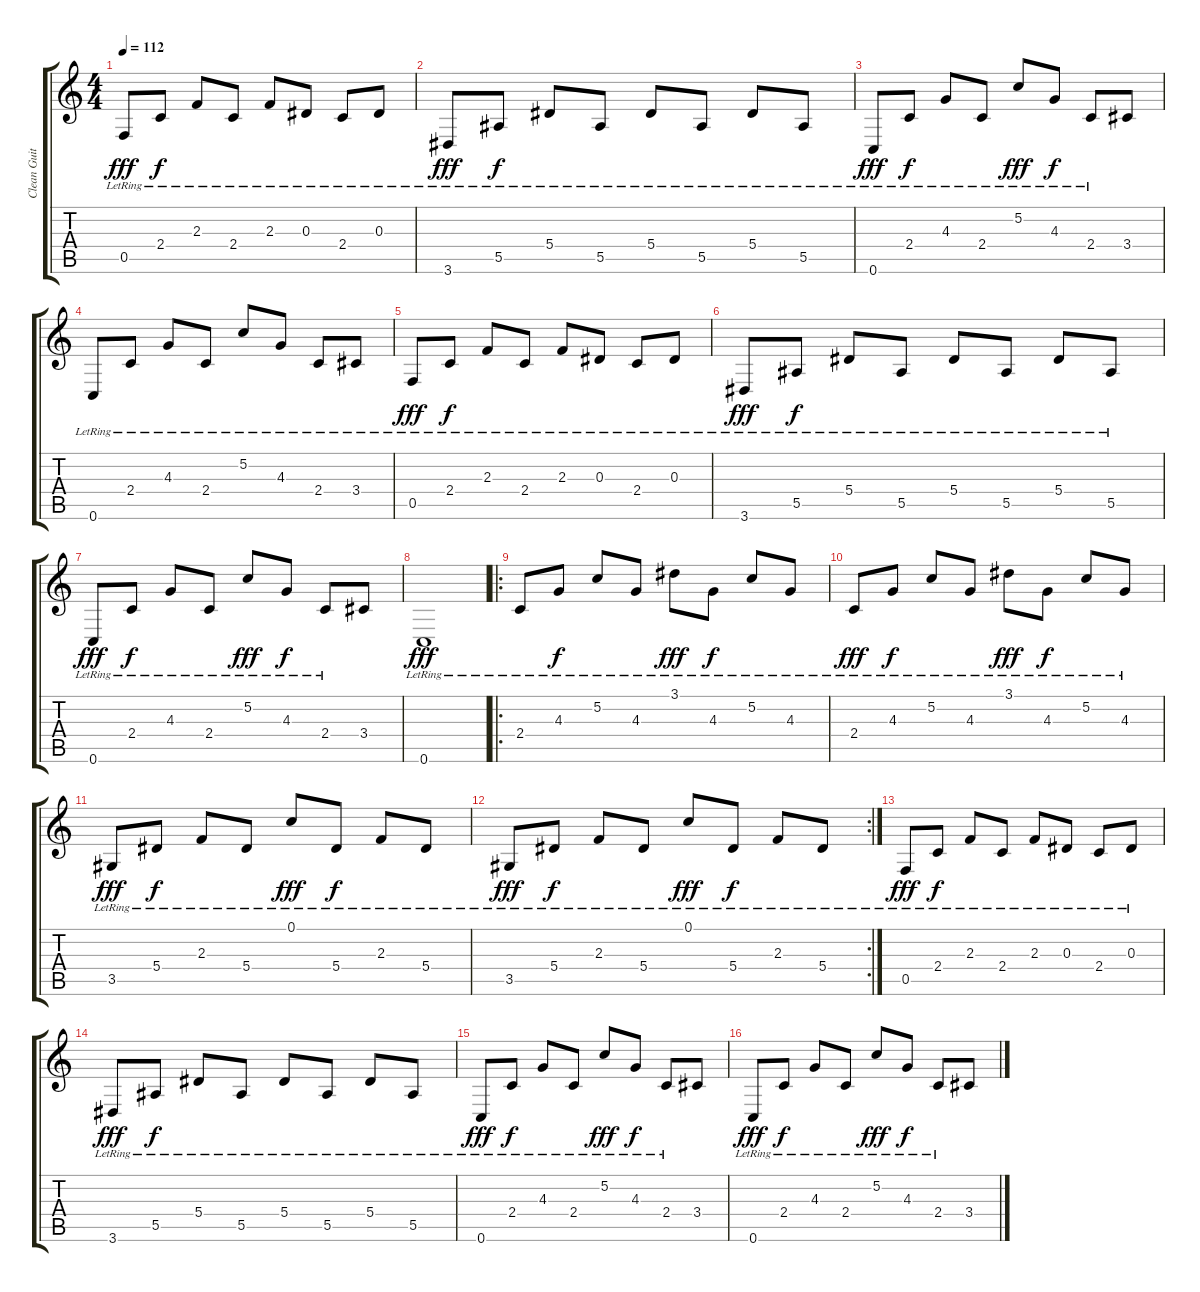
\track ("Clean Guitar" "Clean Guit") {instrument electricguitarjazz}
\staff {score tabs}
\tuning (C4 G3 Eb3 Bb2 F2 C2) {hide}
\ts (4 4)
\tempo 112
\clef g2
\ks c
0.5{lr}.8{dy fff} 2.4{lr}.8{dy f} 2.3{lr}.8 2.4{lr}.8 2.3{lr}.8 0.3{lr}.8 2.4{lr}.8 0.3{lr}.8 |
3.6{lr}.8{dy fff} 5.5{lr}.8{dy f} 5.4{lr}.8 5.5{lr}.8 5.4{lr}.8 5.5{lr}.8 5.4{lr}.8 5.5{lr}.8 |
0.6{lr}.8{dy fff} 2.4{lr}.8{dy f} 4.3{lr}.8 2.4{lr}.8 5.2{lr}.8{dy fff} 4.3{lr}.8{dy f} 2.4{lr}.8 3.4.8 |
0.6{lr}.8 2.4{lr}.8 4.3{lr}.8 2.4{lr}.8 5.2{lr}.8 4.3{lr}.8 2.4{lr}.8 3.4{lr}.8 |
0.5{lr}.8{dy fff} 2.4{lr}.8{dy f} 2.3{lr}.8 2.4{lr}.8 2.3{lr}.8 0.3{lr}.8 2.4{lr}.8 0.3{lr}.8 |
3.6{lr}.8{dy fff} 5.5{lr}.8{dy f} 5.4{lr}.8 5.5{lr}.8 5.4{lr}.8 5.5{lr}.8 5.4{lr}.8 5.5{lr}.8 |
0.6{lr}.8{dy fff} 2.4{lr}.8{dy f} 4.3{lr}.8 2.4{lr}.8 5.2{lr}.8{dy fff} 4.3{lr}.8{dy f} 2.4{lr}.8 3.4.8 |
0.6{lr}.1{dy fff} |
\ro
2.4{lr}.8 4.3{lr}.8{dy f} 5.2{lr}.8 4.3{lr}.8 3.1{lr}.8{dy fff} 4.3{lr}.8{dy f} 5.2{lr}.8 4.3{lr}.8 |
2.4{lr}.8{dy fff} 4.3{lr}.8{dy f} 5.2{lr}.8 4.3{lr}.8 3.1{lr}.8{dy fff} 4.3{lr}.8{dy f} 5.2{lr}.8 4.3{lr}.8 |
3.5{lr}.8{dy fff} 5.4{lr}.8{dy f} 2.3{lr}.8 5.4{lr}.8 0.1{lr}.8{dy fff} 5.4{lr}.8{dy f} 2.3{lr}.8 5.4{lr}.8 |
\rc 2
3.5{lr}.8{dy fff} 5.4{lr}.8{dy f} 2.3{lr}.8 5.4{lr}.8 0.1{lr}.8{dy fff} 5.4{lr}.8{dy f} 2.3{lr}.8 5.4{lr}.8 |
0.5{lr}.8{dy fff} 2.4{lr}.8{dy f} 2.3{lr}.8 2.4{lr}.8 2.3{lr}.8 0.3{lr}.8 2.4{lr}.8 0.3{lr}.8 |
3.6{lr}.8{dy fff} 5.5{lr}.8{dy f} 5.4{lr}.8 5.5{lr}.8 5.4{lr}.8 5.5{lr}.8 5.4{lr}.8 5.5{lr}.8 |
0.6{lr}.8{dy fff} 2.4{lr}.8{dy f} 4.3{lr}.8 2.4{lr}.8 5.2{lr}.8{dy fff} 4.3{lr}.8{dy f} 2.4{lr}.8 3.4.8 |
0.6{lr}.8{dy fff} 2.4{lr}.8{dy f} 4.3{lr}.8 2.4{lr}.8 5.2{lr}.8{dy fff} 4.3{lr}.8{dy f} 2.4{lr}.8 3.4.8
